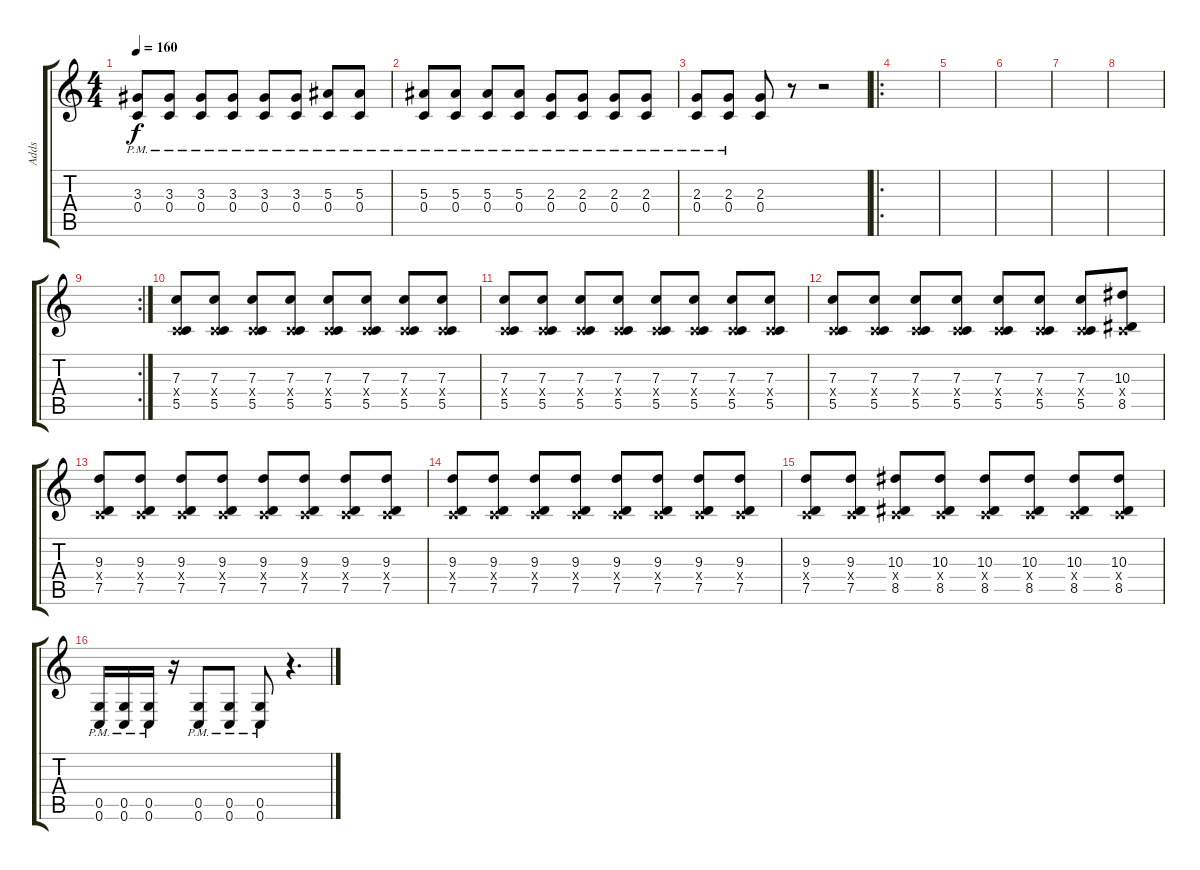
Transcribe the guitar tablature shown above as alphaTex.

\track ("Adds" "Adds") {instrument distortionguitar}
\staff {score tabs}
\tuning (D4 A3 F3 C3 G2 C2) {hide}
\ts (4 4)
\tempo 160
\clef g2
\ks c
(3.3{pm} 0.4{pm}).8{dy f} (3.3{pm} 0.4{pm}).8 (3.3{pm} 0.4{pm}).8 (3.3{pm} 0.4{pm}).8 (3.3{pm} 0.4{pm}).8 (3.3{pm} 0.4{pm}).8 (5.3{pm} 0.4{pm}).8 (5.3{pm} 0.4{pm}).8 |
(5.3{pm} 0.4{pm}).8 (5.3{pm} 0.4{pm}).8 (5.3{pm} 0.4{pm}).8 (5.3{pm} 0.4{pm}).8 (2.3{pm} 0.4{pm}).8 (2.3{pm} 0.4{pm}).8 (2.3{pm} 0.4{pm}).8 (2.3{pm} 0.4{pm}).8 |
(2.3{pm} 0.4{pm}).8 (2.3{pm} 0.4{pm}).8 (2.3 0.4).8 r.8 r.2 |
\ro
|
|
|
|
|
\rc 2
|
(7.3 0.4{x} 5.5).8{volume 12} (7.3 0.4{x} 5.5).8 (7.3 0.4{x} 5.5).8 (7.3 0.4{x} 5.5).8 (7.3 0.4{x} 5.5).8 (7.3 0.4{x} 5.5).8 (7.3 0.4{x} 5.5).8 (7.3 0.4{x} 5.5).8 |
(7.3 0.4{x} 5.5).8 (7.3 0.4{x} 5.5).8 (7.3 0.4{x} 5.5).8 (7.3 0.4{x} 5.5).8 (7.3 0.4{x} 5.5).8 (7.3 0.4{x} 5.5).8 (7.3 0.4{x} 5.5).8 (7.3 0.4{x} 5.5).8 |
(7.3 0.4{x} 5.5).8 (7.3 0.4{x} 5.5).8 (7.3 0.4{x} 5.5).8 (7.3 0.4{x} 5.5).8 (7.3 0.4{x} 5.5).8 (7.3 0.4{x} 5.5).8 (7.3 0.4{x} 5.5).8 (10.3 0.4{x} 8.5).8 |
(9.3 0.4{x} 7.5).8 (9.3 0.4{x} 7.5).8 (9.3 0.4{x} 7.5).8 (9.3 0.4{x} 7.5).8 (9.3 0.4{x} 7.5).8 (9.3 0.4{x} 7.5).8 (9.3 0.4{x} 7.5).8 (9.3 0.4{x} 7.5).8 |
(9.3 0.4{x} 7.5).8 (9.3 0.4{x} 7.5).8 (9.3 0.4{x} 7.5).8 (9.3 0.4{x} 7.5).8 (9.3 0.4{x} 7.5).8 (9.3 0.4{x} 7.5).8 (9.3 0.4{x} 7.5).8 (9.3 0.4{x} 7.5).8 |
(9.3 0.4{x} 7.5).8 (9.3 0.4{x} 7.5).8 (10.3 0.4{x} 8.5).8 (10.3 0.4{x} 8.5).8 (10.3 0.4{x} 8.5).8 (10.3 0.4{x} 8.5).8 (10.3 0.4{x} 8.5).8 (10.3 0.4{x} 8.5).8 |
(0.5{pm} 0.6{pm}).16{volume 16} (0.5{pm} 0.6{pm}).16 (0.5{pm} 0.6{pm}).16 r.16 (0.5{pm} 0.6{pm}).8 (0.5{pm} 0.6{pm}).8 (0.5{pm} 0.6{pm}).8 r.4{d}
